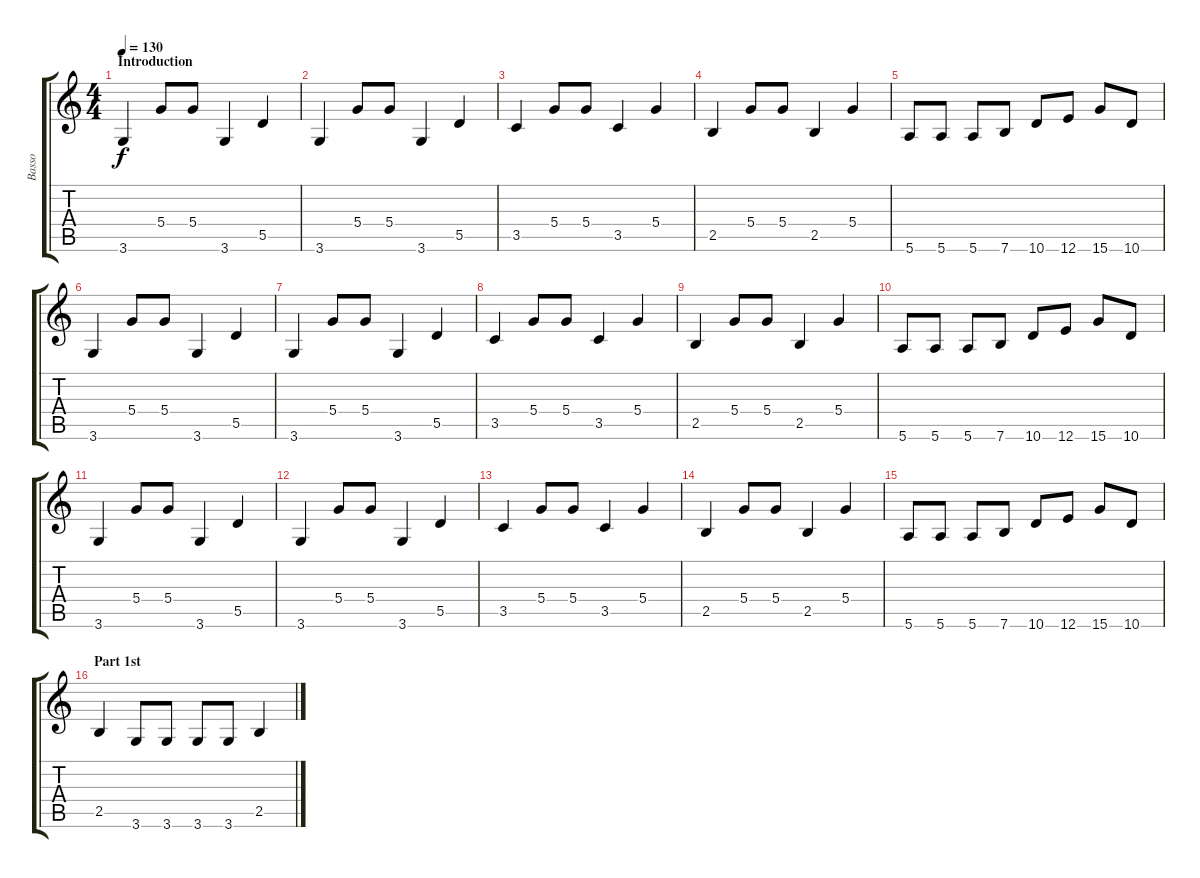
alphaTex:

\track ("Basso" "Basso") {instrument acousticbass}
\staff {score tabs}
\tuning (E4 B3 G3 D3 A2 E2) {hide}
\ts (4 4)
\section ("" "Introduction")
\tempo 130
\clef g2
\ks c
3.6.4{dy f instrument acousticbass} 5.4.8 5.4.8 3.6.4 5.5.4 |
3.6.4 5.4.8 5.4.8 3.6.4 5.5.4 |
3.5.4 5.4.8 5.4.8 3.5.4 5.4.4 |
2.5.4 5.4.8 5.4.8 2.5.4 5.4.4 |
5.6.8 5.6.8 5.6.8 7.6.8 10.6.8 12.6.8 15.6.8 10.6.8 |
3.6.4 5.4.8 5.4.8 3.6.4 5.5.4 |
3.6.4 5.4.8 5.4.8 3.6.4 5.5.4 |
3.5.4 5.4.8 5.4.8 3.5.4 5.4.4 |
2.5.4 5.4.8 5.4.8 2.5.4 5.4.4 |
5.6.8 5.6.8 5.6.8 7.6.8 10.6.8 12.6.8 15.6.8 10.6.8 |
3.6.4 5.4.8 5.4.8 3.6.4 5.5.4 |
3.6.4 5.4.8 5.4.8 3.6.4 5.5.4 |
3.5.4 5.4.8 5.4.8 3.5.4 5.4.4 |
2.5.4 5.4.8 5.4.8 2.5.4 5.4.4 |
5.6.8 5.6.8 5.6.8 7.6.8 10.6.8 12.6.8 15.6.8 10.6.8 |
\section ("" "Part 1st")
2.5.4 3.6.8 3.6.8 3.6.8 3.6.8 2.5.4
